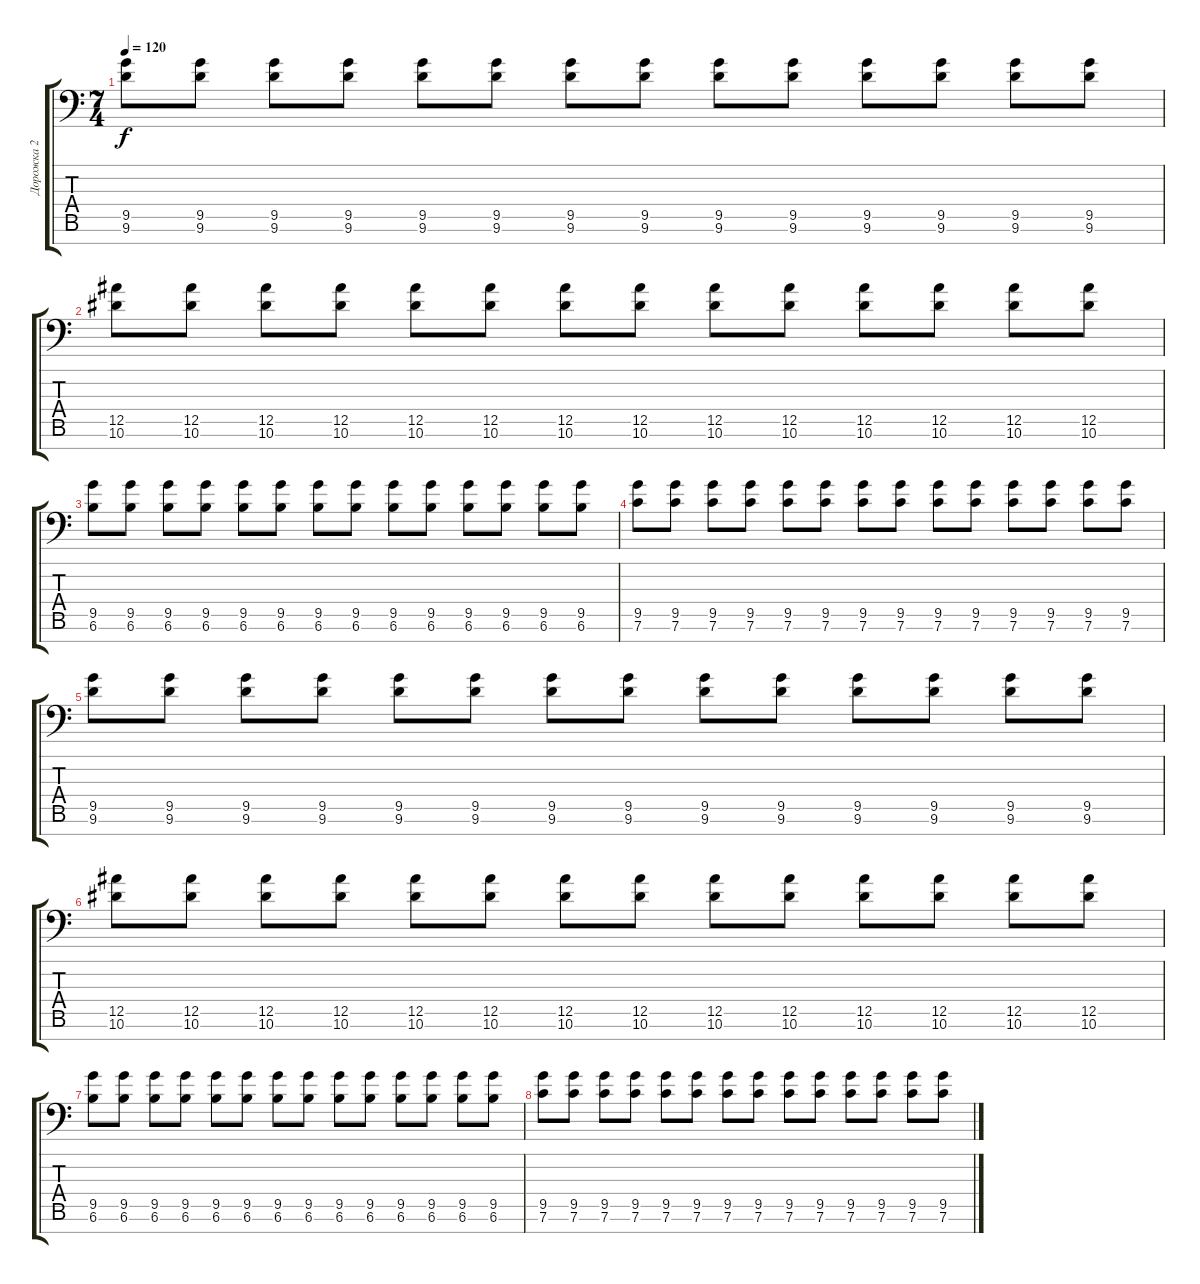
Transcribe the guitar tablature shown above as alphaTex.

\track ("Дорожка 2" "Дорожка 2") {instrument distortionguitar}
\staff {score tabs}
\tuning (E4 C4 G3 Eb3 Bb2 F2 G1) {hide}
\ts (7 4)
\tempo 120
\clef f4
\ks c
(9.5 9.6).8{dy f} (9.5 9.6).8 (9.5 9.6).8 (9.5 9.6).8 (9.5 9.6).8 (9.5 9.6).8 (9.5 9.6).8 (9.5 9.6).8 (9.5 9.6).8 (9.5 9.6).8 (9.5 9.6).8 (9.5 9.6).8 (9.5 9.6).8 (9.5 9.6).8 |
(12.5 10.6).8 (12.5 10.6).8 (12.5 10.6).8 (12.5 10.6).8 (12.5 10.6).8 (12.5 10.6).8 (12.5 10.6).8 (12.5 10.6).8 (12.5 10.6).8 (12.5 10.6).8 (12.5 10.6).8 (12.5 10.6).8 (12.5 10.6).8 (12.5 10.6).8 |
(9.5 6.6).8 (9.5 6.6).8 (9.5 6.6).8 (9.5 6.6).8 (9.5 6.6).8 (9.5 6.6).8 (9.5 6.6).8 (9.5 6.6).8 (9.5 6.6).8 (9.5 6.6).8 (9.5 6.6).8 (9.5 6.6).8 (9.5 6.6).8 (9.5 6.6).8 |
(9.5 7.6).8 (9.5 7.6).8 (9.5 7.6).8 (9.5 7.6).8 (9.5 7.6).8 (9.5 7.6).8 (9.5 7.6).8 (9.5 7.6).8 (9.5 7.6).8 (9.5 7.6).8 (9.5 7.6).8 (9.5 7.6).8 (9.5 7.6).8 (9.5 7.6).8 |
(9.5 9.6).8 (9.5 9.6).8 (9.5 9.6).8 (9.5 9.6).8 (9.5 9.6).8 (9.5 9.6).8 (9.5 9.6).8 (9.5 9.6).8 (9.5 9.6).8 (9.5 9.6).8 (9.5 9.6).8 (9.5 9.6).8 (9.5 9.6).8 (9.5 9.6).8 |
(12.5 10.6).8 (12.5 10.6).8 (12.5 10.6).8 (12.5 10.6).8 (12.5 10.6).8 (12.5 10.6).8 (12.5 10.6).8 (12.5 10.6).8 (12.5 10.6).8 (12.5 10.6).8 (12.5 10.6).8 (12.5 10.6).8 (12.5 10.6).8 (12.5 10.6).8 |
(9.5 6.6).8 (9.5 6.6).8 (9.5 6.6).8 (9.5 6.6).8 (9.5 6.6).8 (9.5 6.6).8 (9.5 6.6).8 (9.5 6.6).8 (9.5 6.6).8 (9.5 6.6).8 (9.5 6.6).8 (9.5 6.6).8 (9.5 6.6).8 (9.5 6.6).8 |
(9.5 7.6).8 (9.5 7.6).8 (9.5 7.6).8 (9.5 7.6).8 (9.5 7.6).8 (9.5 7.6).8 (9.5 7.6).8 (9.5 7.6).8 (9.5 7.6).8 (9.5 7.6).8 (9.5 7.6).8 (9.5 7.6).8 (9.5 7.6).8 (9.5 7.6).8
